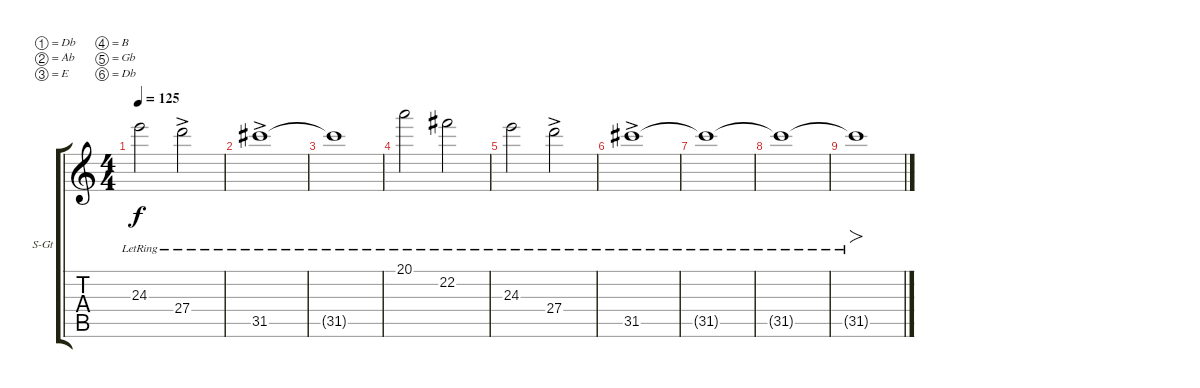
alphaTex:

\bracketExtendMode groupsimilarinstruments
\firstSystemTrackNameOrientation horizontal
\otherSystemsTrackNameOrientation horizontal
\track ("FX" "S-Gt") {instrument lead5charang}
\staff {score tabs}
\tuning (Db4 Ab3 E3 B2 Gb2 Db2)
\displaytranspose 12
\ts (4 4)
\tempo 125
\clef g2
\ks c
24.3{lr}.2{dy f} 27.4{ac lr}.2 |
31.5{ac lr}.1 |
31.5{lr t}.1 |
20.1{lr}.2 22.2{lr}.2 |
24.3{lr}.2 27.4{ac lr}.2 |
31.5{ac lr}.1 |
31.5{lr t}.1 |
31.5{lr t}.1 |
31.5{lr t}.1{fo}
